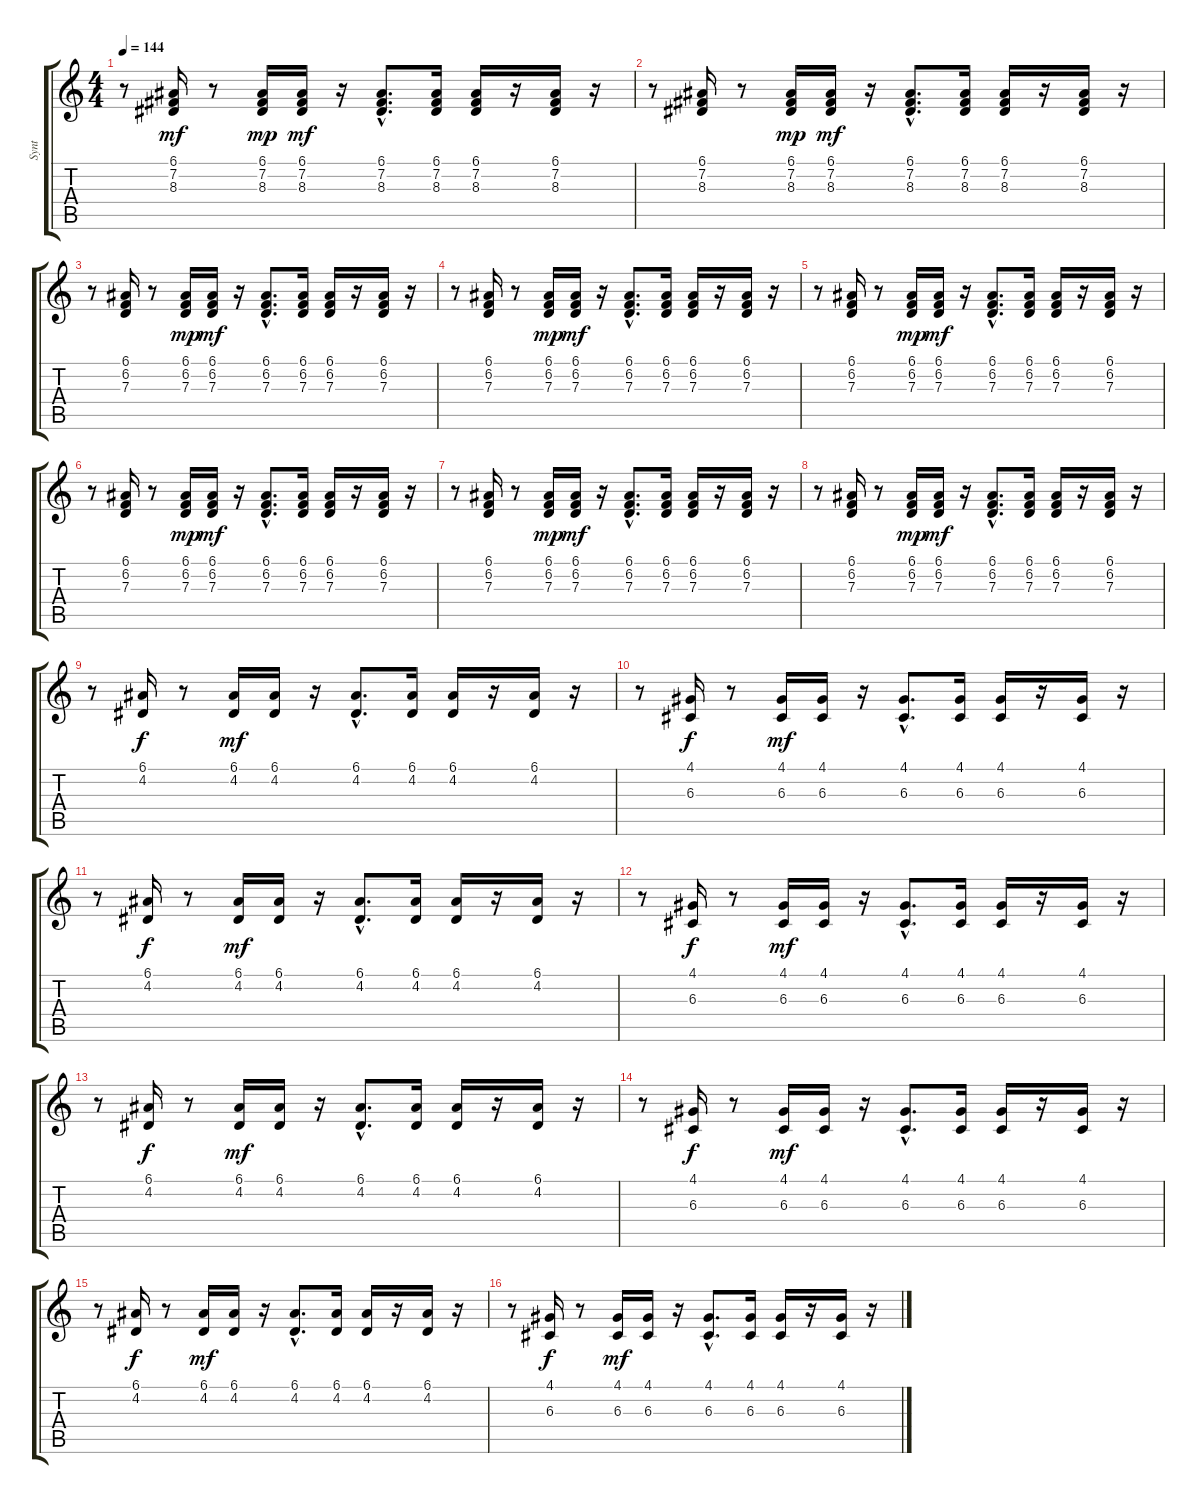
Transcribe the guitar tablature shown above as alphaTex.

\track ("Synt" "Synt") {instrument lead5charang}
\staff {score tabs}
\tuning (E4 B3 G3 D3 A2 E2) {hide}
\ts (4 4)
\tempo 144
\clef g2
\ks c
r.8{dy mp} (6.1 7.2 8.3).16{dy mf} r.8 (6.1 7.2 8.3).16{dy mp} (6.1 7.2 8.3).16{dy mf} r.16 (6.1{hac} 7.2{hac} 8.3{hac}).8{d} (6.1 7.2 8.3).16 (6.1 7.2 8.3).16 r.16 (6.1 7.2 8.3).16 r.16 |
r.8 (6.1 7.2 8.3).16 r.8 (6.1 7.2 8.3).16{dy mp} (6.1 7.2 8.3).16{dy mf} r.16 (6.1{hac} 7.2{hac} 8.3{hac}).8{d} (6.1 7.2 8.3).16 (6.1 7.2 8.3).16 r.16 (6.1 7.2 8.3).16 r.16 |
r.8 (6.1 6.2 7.3).16 r.8 (6.1 6.2 7.3).16{dy mp} (6.1 6.2 7.3).16{dy mf} r.16 (6.1{hac} 6.2{hac} 7.3{hac}).8{d} (6.1 6.2 7.3).16 (6.1 6.2 7.3).16 r.16 (6.1 6.2 7.3).16 r.16 |
r.8 (6.1 6.2 7.3).16 r.8 (6.1 6.2 7.3).16{dy mp} (6.1 6.2 7.3).16{dy mf} r.16 (6.1{hac} 6.2{hac} 7.3{hac}).8{d} (6.1 6.2 7.3).16 (6.1 6.2 7.3).16 r.16 (6.1 6.2 7.3).16 r.16 |
r.8 (6.1 6.2 7.3).16 r.8 (6.1 6.2 7.3).16{dy mp} (6.1 6.2 7.3).16{dy mf} r.16 (6.1{hac} 6.2{hac} 7.3{hac}).8{d} (6.1 6.2 7.3).16 (6.1 6.2 7.3).16 r.16 (6.1 6.2 7.3).16 r.16 |
r.8 (6.1 6.2 7.3).16 r.8 (6.1 6.2 7.3).16{dy mp} (6.1 6.2 7.3).16{dy mf} r.16 (6.1{hac} 6.2{hac} 7.3{hac}).8{d} (6.1 6.2 7.3).16 (6.1 6.2 7.3).16 r.16 (6.1 6.2 7.3).16 r.16 |
r.8 (6.1 6.2 7.3).16 r.8 (6.1 6.2 7.3).16{dy mp} (6.1 6.2 7.3).16{dy mf} r.16 (6.1{hac} 6.2{hac} 7.3{hac}).8{d} (6.1 6.2 7.3).16 (6.1 6.2 7.3).16 r.16 (6.1 6.2 7.3).16 r.16 |
r.8 (6.1 6.2 7.3).16 r.8 (6.1 6.2 7.3).16{dy mp} (6.1 6.2 7.3).16{dy mf} r.16 (6.1{hac} 6.2{hac} 7.3{hac}).8{d} (6.1 6.2 7.3).16 (6.1 6.2 7.3).16 r.16 (6.1 6.2 7.3).16 r.16 |
r.8 (6.1 4.2).16{dy f} r.8 (6.1 4.2).16{dy mf} (6.1 4.2).16 r.16 (6.1{hac} 4.2{hac}).8{d} (6.1 4.2).16 (6.1 4.2).16 r.16 (6.1 4.2).16 r.16 |
r.8 (4.1 6.3).16{dy f} r.8 (4.1 6.3).16{dy mf} (4.1 6.3).16 r.16 (4.1{hac} 6.3{hac}).8{d} (4.1 6.3).16 (4.1 6.3).16 r.16 (4.1 6.3).16 r.16 |
r.8 (6.1 4.2).16{dy f} r.8 (6.1 4.2).16{dy mf} (6.1 4.2).16 r.16 (6.1{hac} 4.2{hac}).8{d} (6.1 4.2).16 (6.1 4.2).16 r.16 (6.1 4.2).16 r.16 |
r.8 (4.1 6.3).16{dy f} r.8 (4.1 6.3).16{dy mf} (4.1 6.3).16 r.16 (4.1{hac} 6.3{hac}).8{d} (4.1 6.3).16 (4.1 6.3).16 r.16 (4.1 6.3).16 r.16 |
r.8 (6.1 4.2).16{dy f} r.8 (6.1 4.2).16{dy mf} (6.1 4.2).16 r.16 (6.1{hac} 4.2{hac}).8{d} (6.1 4.2).16 (6.1 4.2).16 r.16 (6.1 4.2).16 r.16 |
r.8 (4.1 6.3).16{dy f} r.8 (4.1 6.3).16{dy mf} (4.1 6.3).16 r.16 (4.1{hac} 6.3{hac}).8{d} (4.1 6.3).16 (4.1 6.3).16 r.16 (4.1 6.3).16 r.16 |
r.8 (6.1 4.2).16{dy f} r.8 (6.1 4.2).16{dy mf} (6.1 4.2).16 r.16 (6.1{hac} 4.2{hac}).8{d} (6.1 4.2).16 (6.1 4.2).16 r.16 (6.1 4.2).16 r.16 |
r.8 (4.1 6.3).16{dy f} r.8 (4.1 6.3).16{dy mf} (4.1 6.3).16 r.16 (4.1{hac} 6.3{hac}).8{d} (4.1 6.3).16 (4.1 6.3).16 r.16 (4.1 6.3).16 r.16
